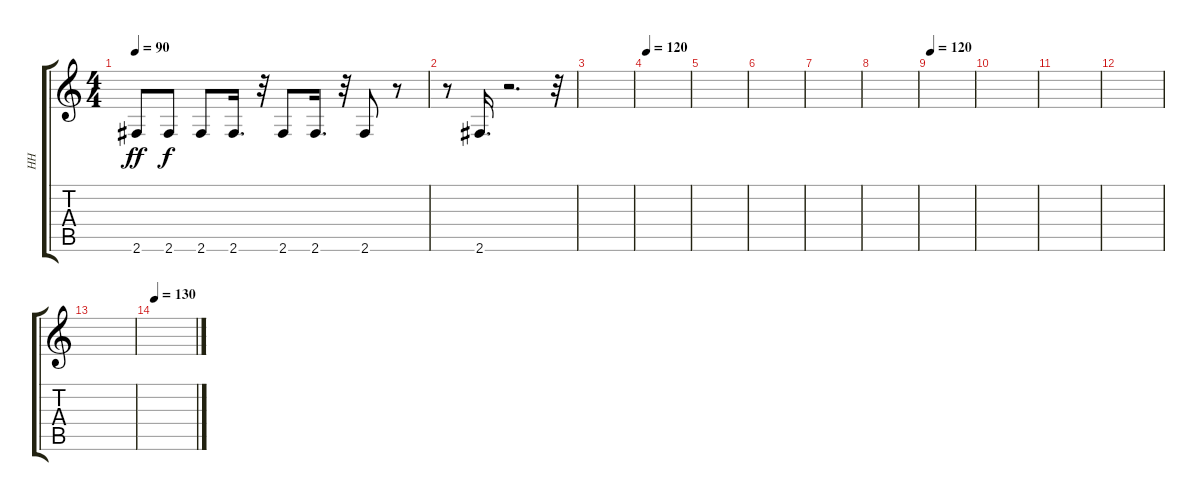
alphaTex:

\track ("HH" "HH") {instrument acousticguitarsteel}
\staff {score tabs}
\tuning (E4 B3 G3 D3 A2 E2) {hide}
\ts (4 4)
\tempo 90
\clef g2
\ks c
2.6.8{dy ff} 2.6.8{dy f} 2.6.8 2.6.16{d} r.32 2.6.8 2.6.16{d} r.32 2.6.8 r.8 |
r.8 2.6.16{d} r.2{d} r.32 |
|
\tempo 120
|
|
|
|
|
\tempo 120
|
|
|
|
|
\tempo 130
